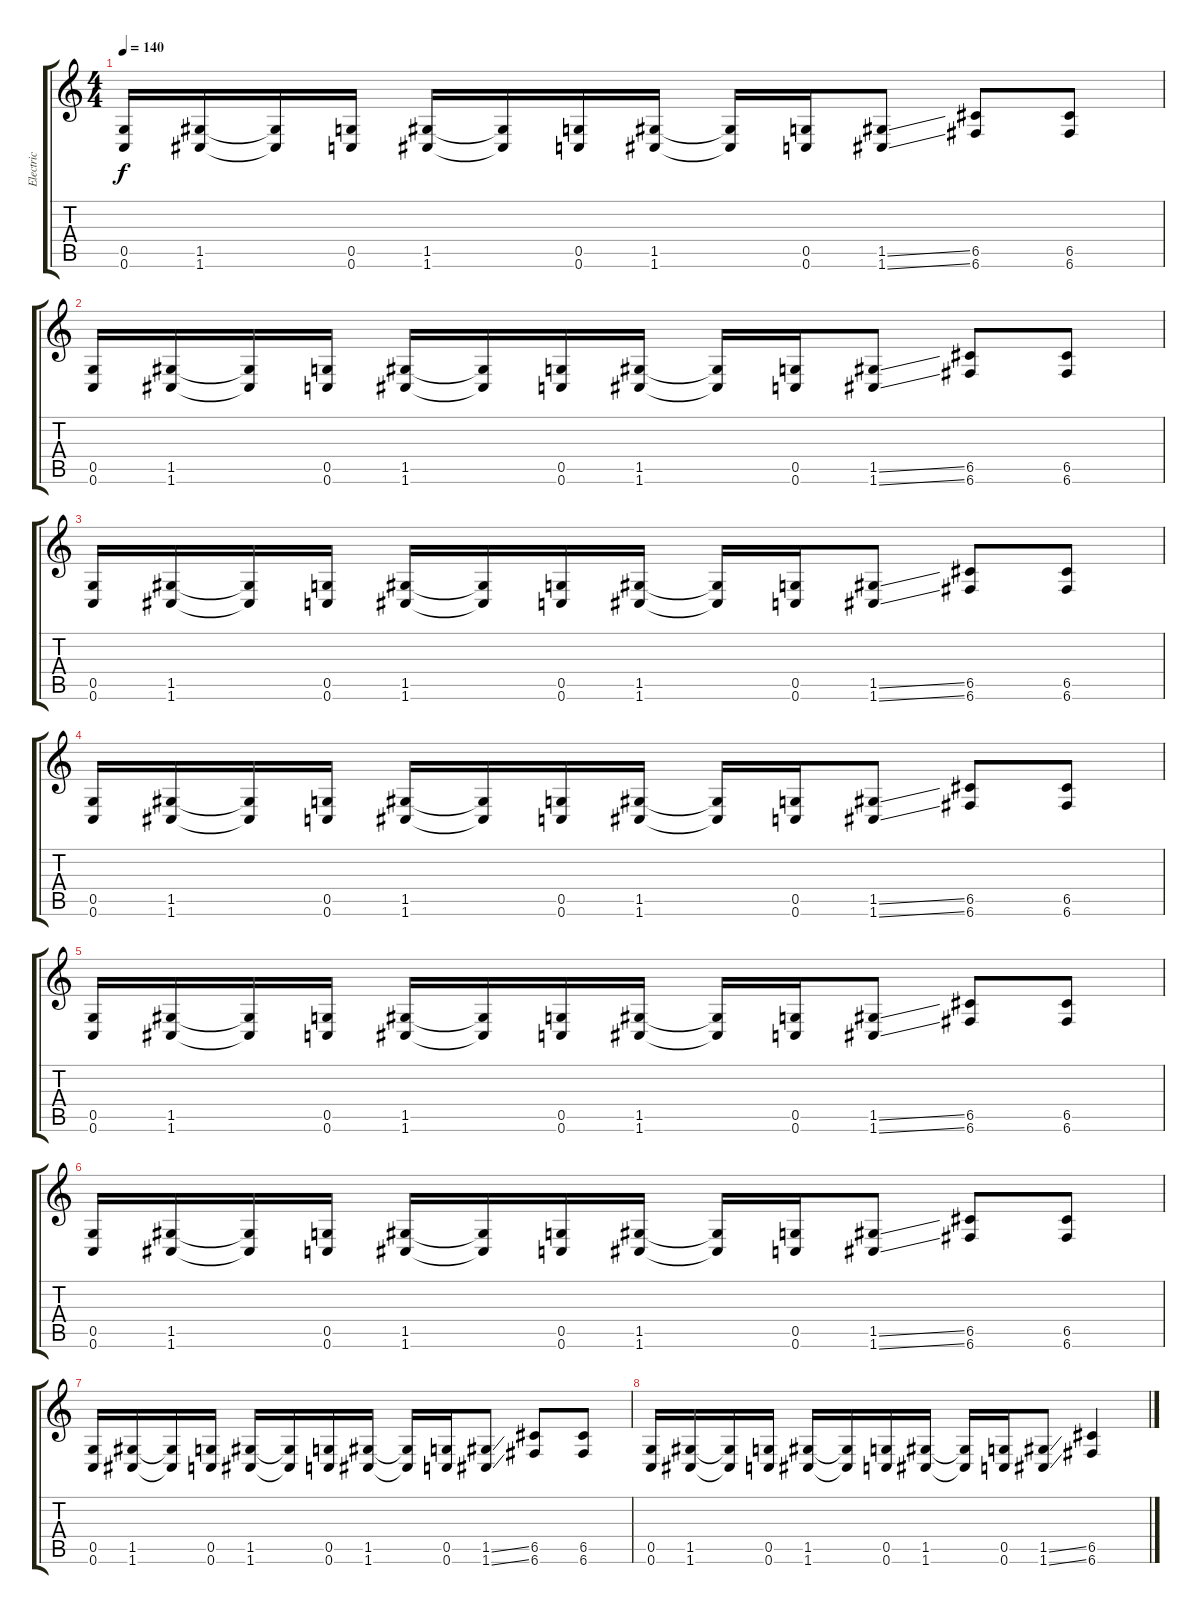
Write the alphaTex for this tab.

\track ("Electric" "Electric") {instrument distortionguitar}
\staff {score tabs}
\tuning (D4 A3 F3 C3 G2 C2) {hide}
\ts (4 4)
\tempo 140
\clef g2
\ks c
(0.5 0.6).16{dy f} (1.5 1.6).16 (1.5{t} 1.6{t}).16 (0.5 0.6).16 (1.5 1.6).16 (1.5{t} 1.6{t}).16 (0.5 0.6).16 (1.5 1.6).16 (1.5{t} 1.6{t}).16 (0.5 0.6).16 (1.5{ss} 1.6{ss}).8 (6.5 6.6).8 (6.5 6.6).8 |
(0.5 0.6).16 (1.5 1.6).16 (1.5{t} 1.6{t}).16 (0.5 0.6).16 (1.5 1.6).16 (1.5{t} 1.6{t}).16 (0.5 0.6).16 (1.5 1.6).16 (1.5{t} 1.6{t}).16 (0.5 0.6).16 (1.5{ss} 1.6{ss}).8 (6.5 6.6).8 (6.5 6.6).8 |
(0.5 0.6).16 (1.5 1.6).16 (1.5{t} 1.6{t}).16 (0.5 0.6).16 (1.5 1.6).16 (1.5{t} 1.6{t}).16 (0.5 0.6).16 (1.5 1.6).16 (1.5{t} 1.6{t}).16 (0.5 0.6).16 (1.5{ss} 1.6{ss}).8 (6.5 6.6).8 (6.5 6.6).8 |
(0.5 0.6).16 (1.5 1.6).16 (1.5{t} 1.6{t}).16 (0.5 0.6).16 (1.5 1.6).16 (1.5{t} 1.6{t}).16 (0.5 0.6).16 (1.5 1.6).16 (1.5{t} 1.6{t}).16 (0.5 0.6).16 (1.5{ss} 1.6{ss}).8 (6.5 6.6).8 (6.5 6.6).8 |
(0.5 0.6).16 (1.5 1.6).16 (1.5{t} 1.6{t}).16 (0.5 0.6).16 (1.5 1.6).16 (1.5{t} 1.6{t}).16 (0.5 0.6).16 (1.5 1.6).16 (1.5{t} 1.6{t}).16 (0.5 0.6).16 (1.5{ss} 1.6{ss}).8 (6.5 6.6).8 (6.5 6.6).8 |
(0.5 0.6).16 (1.5 1.6).16 (1.5{t} 1.6{t}).16 (0.5 0.6).16 (1.5 1.6).16 (1.5{t} 1.6{t}).16 (0.5 0.6).16 (1.5 1.6).16 (1.5{t} 1.6{t}).16 (0.5 0.6).16 (1.5{ss} 1.6{ss}).8 (6.5 6.6).8 (6.5 6.6).8 |
(0.5 0.6).16 (1.5 1.6).16 (1.5{t} 1.6{t}).16 (0.5 0.6).16 (1.5 1.6).16 (1.5{t} 1.6{t}).16 (0.5 0.6).16 (1.5 1.6).16 (1.5{t} 1.6{t}).16 (0.5 0.6).16 (1.5{ss} 1.6{ss}).8 (6.5 6.6).8 (6.5 6.6).8 |
(0.5 0.6).16 (1.5 1.6).16 (1.5{t} 1.6{t}).16 (0.5 0.6).16 (1.5 1.6).16 (1.5{t} 1.6{t}).16 (0.5 0.6).16 (1.5 1.6).16 (1.5{t} 1.6{t}).16 (0.5 0.6).16 (1.5{ss} 1.6{ss}).8 (6.5 6.6).4
